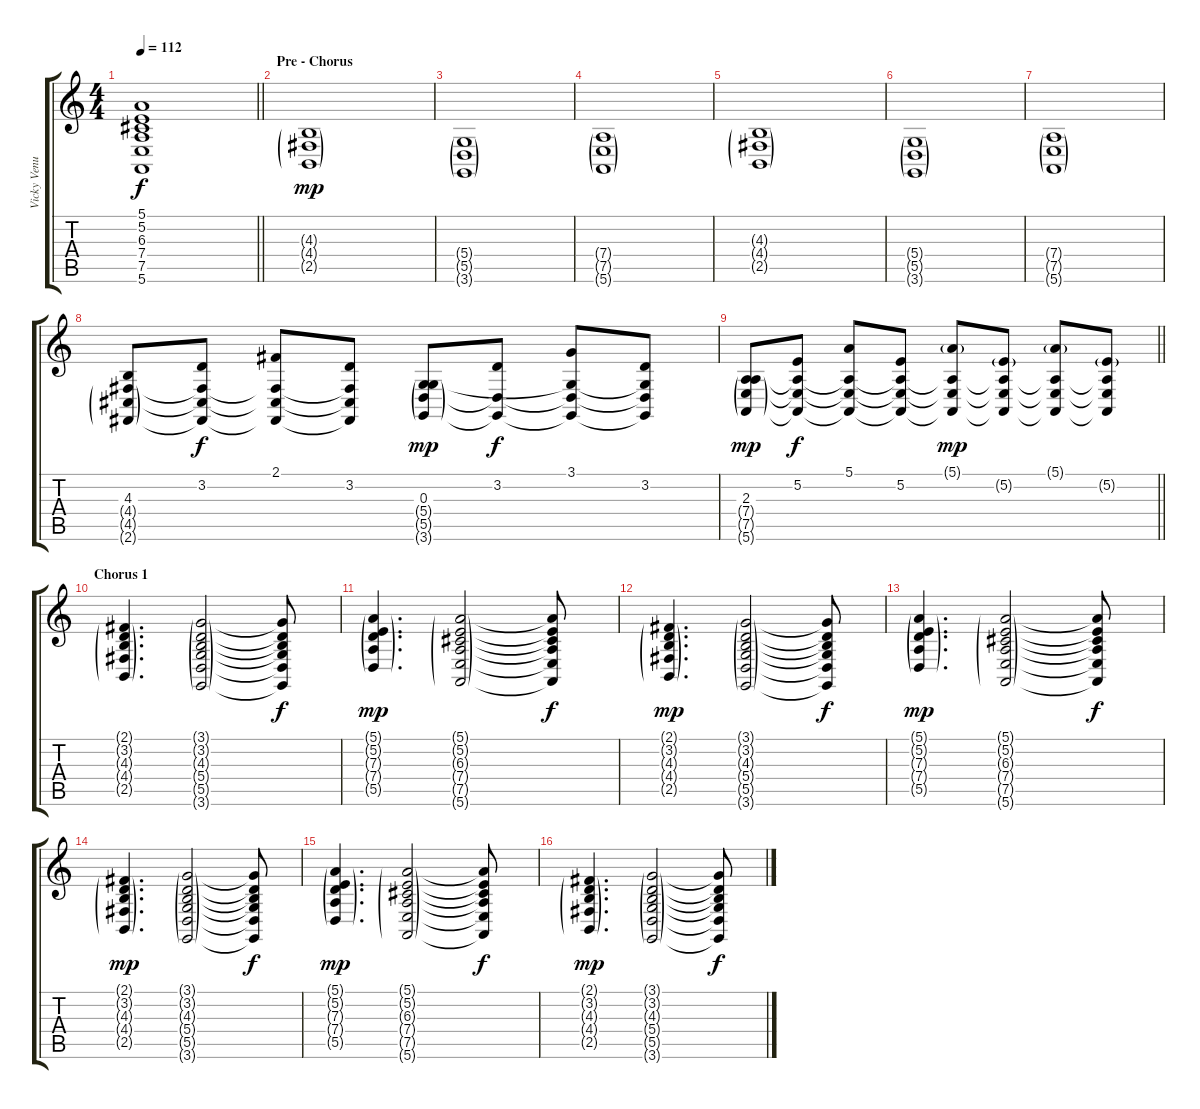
\track ("Vicky Venus" "Vicky Venu") {instrument lead1square}
\staff {score tabs}
\tuning (E4 B3 G3 D3 A2 E2) {hide}
\ts (4 4)
\tempo 112
\clef g2
\barLineRight lightlight
\ks c
(5.1{t} 5.2{t} 6.3{t} 7.4{t} 7.5{t} 5.6{t}).1{dy f} |
\section ("" "Pre - Chorus")
(4.3{g} 4.4{g} 2.5{g}).1{dy mp} |
(5.4{g} 5.5{g} 3.6{g}).1 |
(7.4{g} 7.5{g} 5.6{g}).1 |
(4.3{g} 4.4{g} 2.5{g}).1 |
(5.4{g} 5.5{g} 3.6{g}).1 |
(7.4{g} 7.5{g} 5.6{g}).1 |
(4.3 4.4{g} 4.5{g} 2.6{g}).8 (3.2 4.4{t} 4.5{t} 2.6{t}).8{dy f} (2.1 4.4{t} 4.5{t} 2.6{t}).8 (3.2 4.4{t} 4.5{t} 2.6{t}).8 (0.3 5.4{g} 5.5{g} 3.6{g}).8{dy mp} (3.2 5.5{t} 3.6{t}).8{dy f} (3.1 5.4{t} 5.5{t} 3.6{t}).8 (3.2 5.4{t} 5.5{t} 3.6{t}).8 |
\barLineRight lightlight
(2.3 7.4{g} 7.5{g} 5.6{g}).8{dy mp} (5.2 7.4{t} 7.5{t} 5.6{t}).8{dy f} (5.1 7.4{t} 7.5{t} 5.6{t}).8 (5.2 7.4{t} 7.5{t} 5.6{t}).8 (5.1{g} 7.4{t} 7.5{t} 5.6{t}).8{dy mp} (5.2{g} 7.4{t} 7.5{t} 5.6{t}).8 (5.1{g} 7.4{t} 7.5{t} 5.6{t}).8 (5.2{g} 7.4{t} 7.5{t} 5.6{t}).8 |
\section ("" "Chorus 1")
(2.1{g} 3.2{g} 4.3{g} 4.4{g} 2.5{g}).4{d} (3.1{g} 3.2{g} 4.3{g} 5.4{g} 5.5{g} 3.6{g}).2 (3.1{t} 3.2{t} 4.3{t} 5.4{t} 5.5{t} 3.6{t}).8{dy f} |
(5.1{g} 5.2{g} 7.3{g} 7.4{g} 5.5{g}).4{d dy mp} (5.1{g} 5.2{g} 6.3{g} 7.4{g} 7.5{g} 5.6{g}).2 (5.1{t} 5.2{t} 6.3{t} 7.4{t} 7.5{t} 5.6{t}).8{dy f} |
(2.1{g} 3.2{g} 4.3{g} 4.4{g} 2.5{g}).4{d dy mp} (3.1{g} 3.2{g} 4.3{g} 5.4{g} 5.5{g} 3.6{g}).2 (3.1{t} 3.2{t} 4.3{t} 5.4{t} 5.5{t} 3.6{t}).8{dy f} |
(5.1{g} 5.2{g} 7.3{g} 7.4{g} 5.5{g}).4{d dy mp} (5.1{g} 5.2{g} 6.3{g} 7.4{g} 7.5{g} 5.6{g}).2 (5.1{t} 5.2{t} 6.3{t} 7.4{t} 7.5{t} 5.6{t}).8{dy f} |
(2.1{g} 3.2{g} 4.3{g} 4.4{g} 2.5{g}).4{d dy mp} (3.1{g} 3.2{g} 4.3{g} 5.4{g} 5.5{g} 3.6{g}).2 (3.1{t} 3.2{t} 4.3{t} 5.4{t} 5.5{t} 3.6{t}).8{dy f} |
(5.1{g} 5.2{g} 7.3{g} 7.4{g} 5.5{g}).4{d dy mp} (5.1{g} 5.2{g} 6.3{g} 7.4{g} 7.5{g} 5.6{g}).2 (5.1{t} 5.2{t} 6.3{t} 7.4{t} 7.5{t} 5.6{t}).8{dy f} |
(2.1{g} 3.2{g} 4.3{g} 4.4{g} 2.5{g}).4{d dy mp} (3.1{g} 3.2{g} 4.3{g} 5.4{g} 5.5{g} 3.6{g}).2 (3.1{t} 3.2{t} 4.3{t} 5.4{t} 5.5{t} 3.6{t}).8{dy f}
